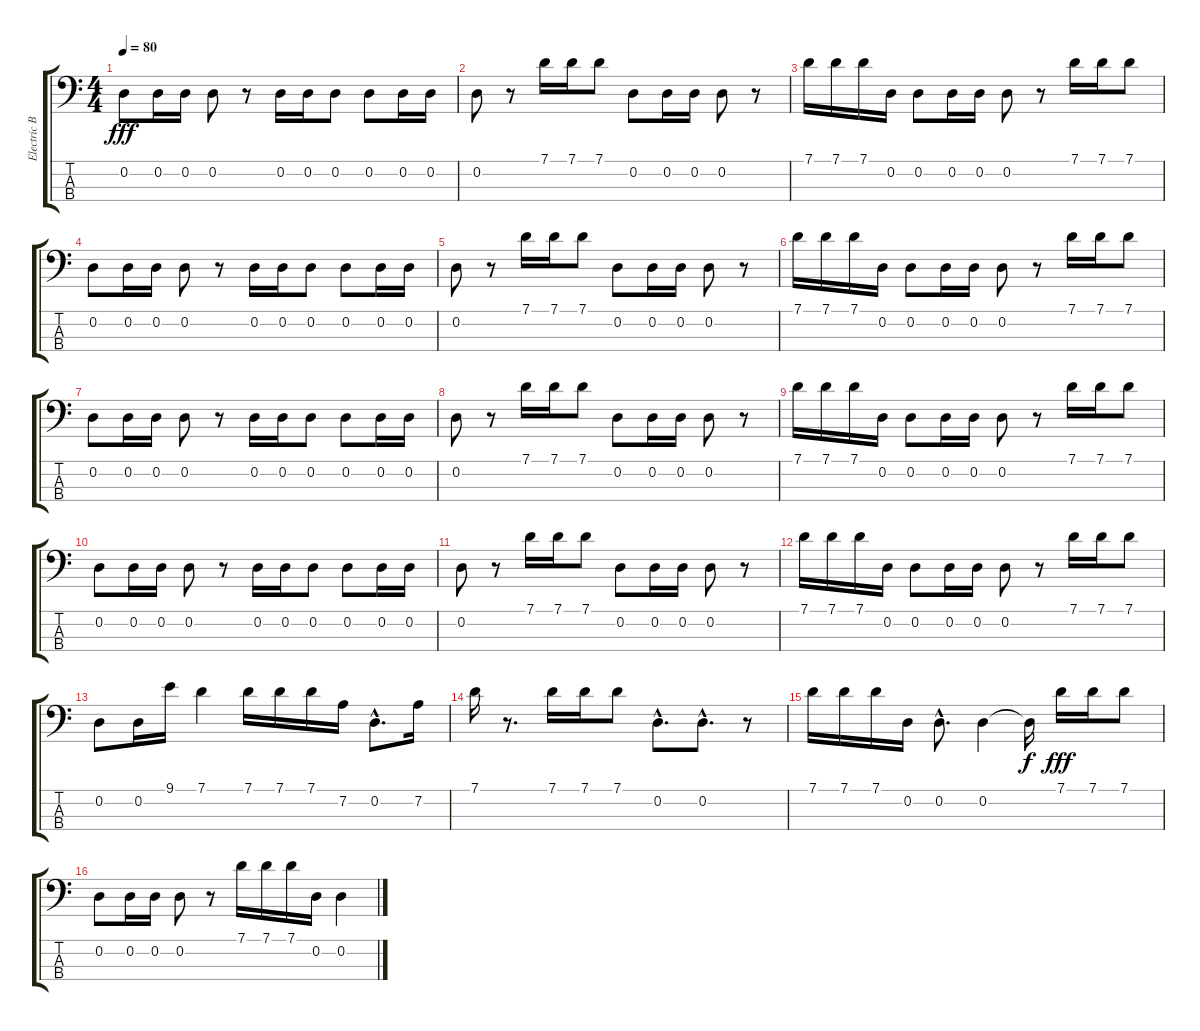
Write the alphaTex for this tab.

\track ("Electric Bass       " "Electric B") {instrument electricbassfinger}
\staff {score tabs}
\tuning (G2 D2 A1 E1) {hide}
\ts (4 4)
\tempo 80
\clef f4
\ks c
0.2.8{dy fff} 0.2.16 0.2.16 0.2.8 r.8 0.2.16 0.2.16 0.2.8 0.2.8 0.2.16 0.2.16 |
0.2.8 r.8 7.1.16 7.1.16 7.1.8 0.2.8 0.2.16 0.2.16 0.2.8 r.8 |
7.1.16 7.1.16 7.1.16 0.2.16 0.2.8 0.2.16 0.2.16 0.2.8 r.8 7.1.16 7.1.16 7.1.8 |
0.2.8 0.2.16 0.2.16 0.2.8 r.8 0.2.16 0.2.16 0.2.8 0.2.8 0.2.16 0.2.16 |
0.2.8 r.8 7.1.16 7.1.16 7.1.8 0.2.8 0.2.16 0.2.16 0.2.8 r.8 |
7.1.16 7.1.16 7.1.16 0.2.16 0.2.8 0.2.16 0.2.16 0.2.8 r.8 7.1.16 7.1.16 7.1.8 |
0.2.8 0.2.16 0.2.16 0.2.8 r.8 0.2.16 0.2.16 0.2.8 0.2.8 0.2.16 0.2.16 |
0.2.8 r.8 7.1.16 7.1.16 7.1.8 0.2.8 0.2.16 0.2.16 0.2.8 r.8 |
7.1.16 7.1.16 7.1.16 0.2.16 0.2.8 0.2.16 0.2.16 0.2.8 r.8 7.1.16 7.1.16 7.1.8 |
0.2.8 0.2.16 0.2.16 0.2.8 r.8 0.2.16 0.2.16 0.2.8 0.2.8 0.2.16 0.2.16 |
0.2.8 r.8 7.1.16 7.1.16 7.1.8 0.2.8 0.2.16 0.2.16 0.2.8 r.8 |
7.1.16 7.1.16 7.1.16 0.2.16 0.2.8 0.2.16 0.2.16 0.2.8 r.8 7.1.16 7.1.16 7.1.8 |
0.2.8 0.2.16 9.1.16 7.1.4 7.1.16 7.1.16 7.1.16 7.2.16 0.2{hac}.8{d} 7.2.16 |
7.1.16 r.8{d} 7.1.16 7.1.16 7.1.8 0.2{hac}.8{d} 0.2{hac}.8{d} r.8 |
7.1.16 7.1.16 7.1.16 0.2.16 0.2{hac}.8{d} 0.2.4 0.2{t}.16{dy f} 7.1.16{dy fff} 7.1.16 7.1.8 |
0.2.8 0.2.16 0.2.16 0.2.8 r.8 7.1.16 7.1.16 7.1.16 0.2.16 0.2.4
